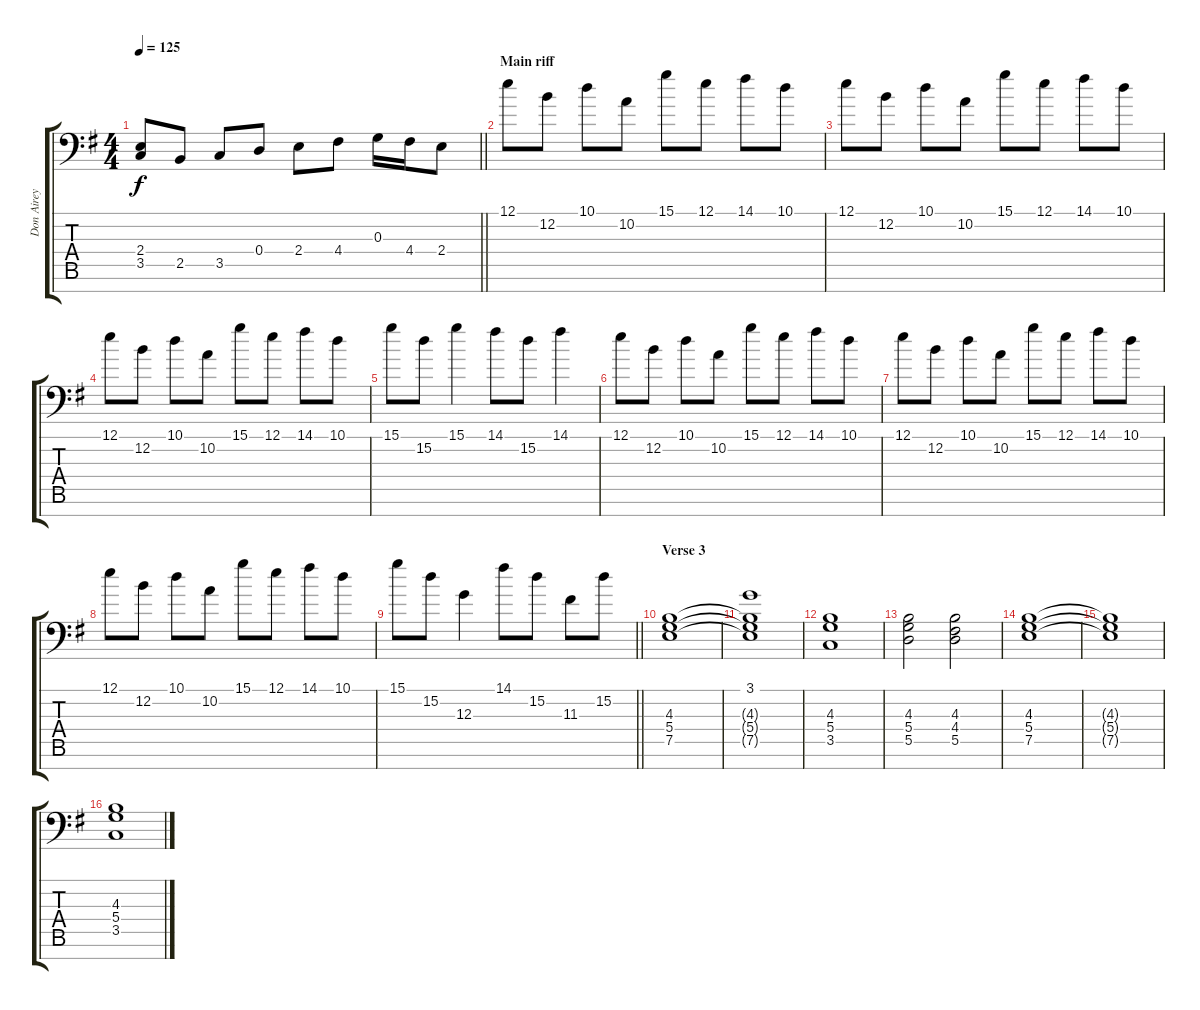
\track ("Don Airey" "Don Airey") {instrument lead1square}
\staff {score tabs}
\tuning (E4 B3 G3 D3 A2 E2 E1) {hide}
\ts (4 4)
\tempo 125
\clef f4
\barLineRight lightlight
\ks eminor
(2.4 3.5).8{dy f} 2.5.8 3.5.8 0.4.8 2.4.8 4.4.8 0.3.16 4.4.16 2.4.8 |
\section ("" "Main riff")
12.1.8{instrument lead4chiff} 12.2.8 10.1.8 10.2.8 15.1.8 12.1.8 14.1.8 10.1.8 |
12.1.8 12.2.8 10.1.8 10.2.8 15.1.8 12.1.8 14.1.8 10.1.8 |
12.1.8 12.2.8 10.1.8 10.2.8 15.1.8 12.1.8 14.1.8 10.1.8 |
15.1.8 15.2.8 15.1.4 14.1.8 15.2.8 14.1.4 |
12.1.8 12.2.8 10.1.8 10.2.8 15.1.8 12.1.8 14.1.8 10.1.8 |
12.1.8 12.2.8 10.1.8 10.2.8 15.1.8 12.1.8 14.1.8 10.1.8 |
12.1.8 12.2.8 10.1.8 10.2.8 15.1.8 12.1.8 14.1.8 10.1.8 |
\barLineRight lightlight
15.1.8 15.2.8 12.3.4 14.1.8 15.2.8 11.3.8 15.2.8 |
\section ("" "Verse 3")
(4.3 5.4 7.5).1{volume 8 instrument pad2warm} |
(3.1 4.3{t} 5.4{t} 7.5{t}).1 |
(4.3 5.4 3.5).1 |
(4.3 5.4 5.5).2 (4.3 4.4 5.5).2 |
(4.3 5.4 7.5).1 |
(4.3{t} 5.4{t} 7.5{t}).1 |
(4.3 5.4 3.5).1
